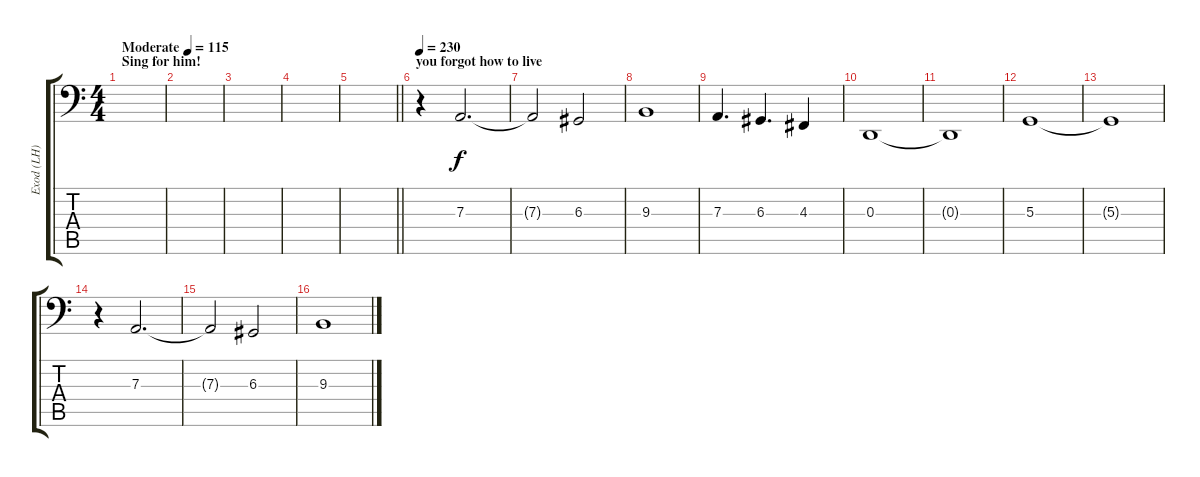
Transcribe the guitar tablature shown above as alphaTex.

\track ("Exod (LH)" "Exod (LH)") {instrument choiraahs}
\staff {score tabs}
\tuning (C3 G2 D2 A1 E1 B0) {hide}
\ts (4 4)
\section ("" "Sing for him!")
\tempo (115 "Moderate")
\clef f4
\ks c
|
|
|
|
\barLineRight lightlight
|
\section ("" "you forgot how to live")
\tempo 230
r.4 7.3.2{d} |
7.3{t}.2 6.3.2 |
9.3.1 |
7.3.4{d} 6.3.4{d} 4.3.4 |
0.3.1 |
0.3{t}.1 |
5.3.1 |
5.3{t}.1 |
r.4 7.3.2{d} |
7.3{t}.2 6.3.2 |
9.3.1
